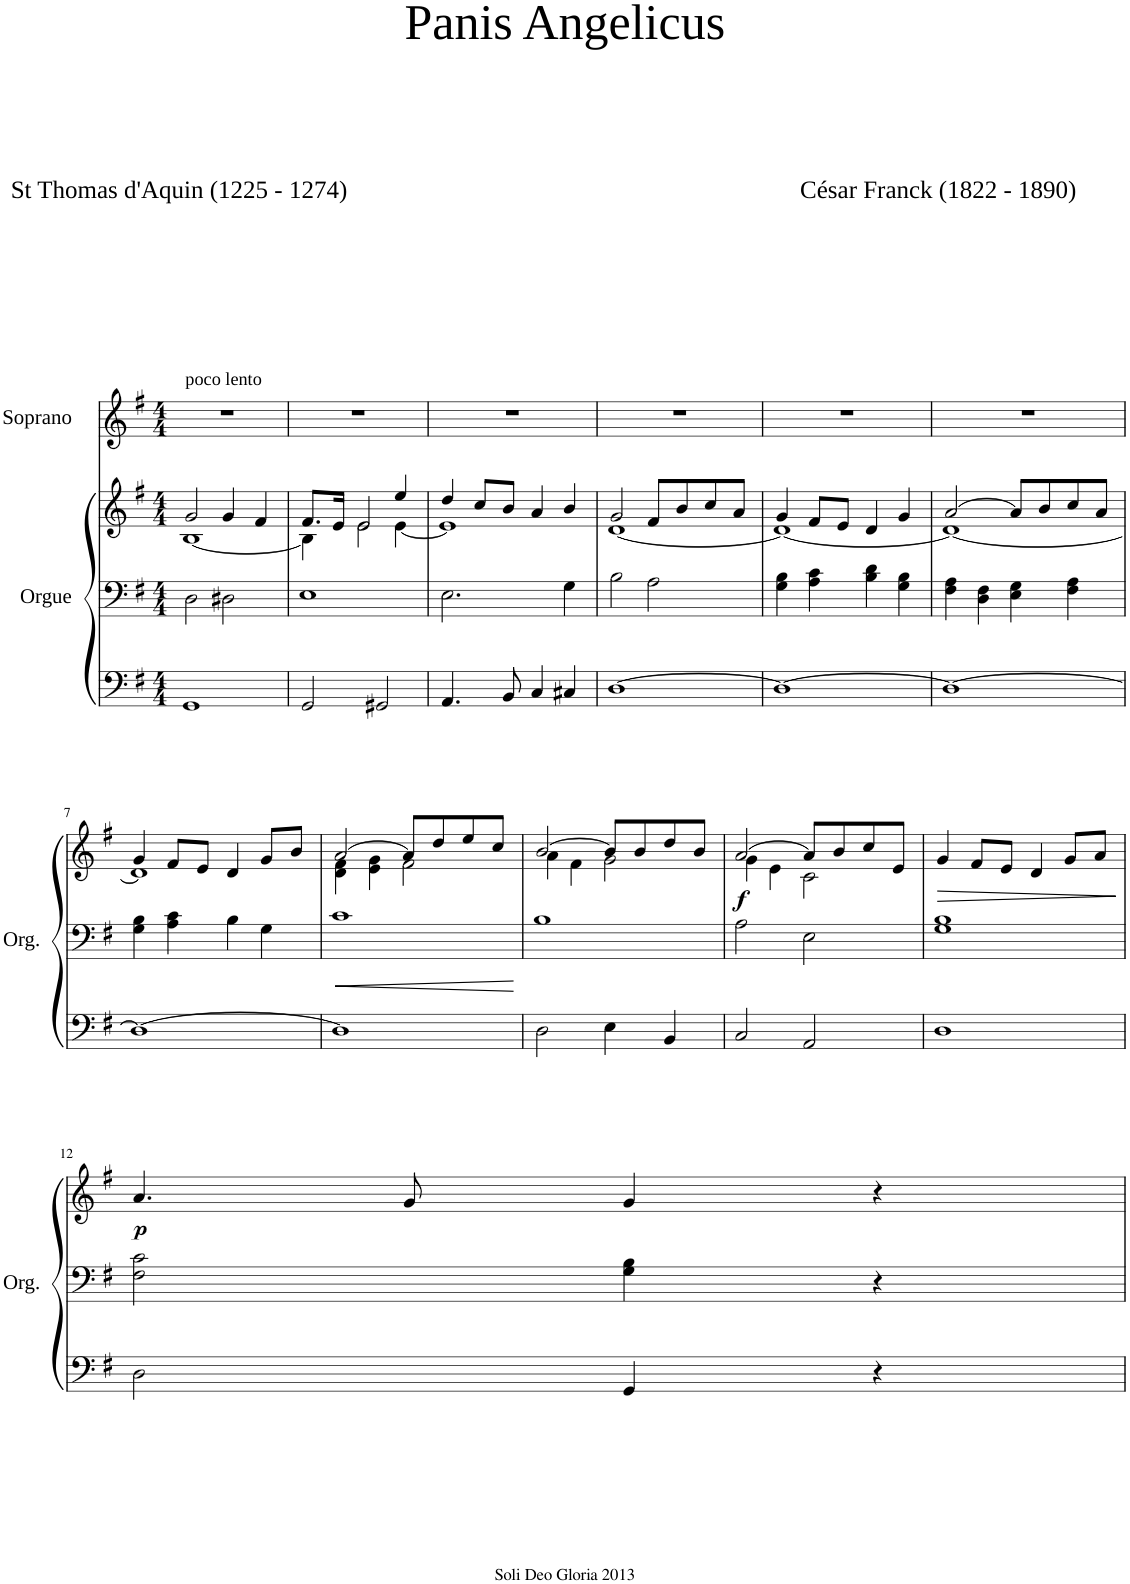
**kern	**kern	**kern	**dynam	**kern
*part2	*part2	*part2	*part2	*part1
*staff4	*staff3	*staff2	*staff2/3/4	*staff1
*I"Orgue	*	*	*	*I"Soprano
*I'Org.	*	*	*	*I'So.
*clefF4	*clefF4	*clefG2	*	*clefG2
*k[f#]	*k[f#]	*k[f#]	*	*k[f#]
*M4/4	*M4/4	*M4/4	*	*M4/4
=1	=1	=1	=1	=1
*	*	*^	*	*
!	!	!	!	!	!LO:TX:a:t=poco lento
1GG	2D\	2g/	[1B	.	1r
.	2D#X\	4g/	.	.	.
.	.	4f#/	.	.	.
=2	=2	=2	=2	=2	=2
2GG/	1E	8.f#/L	4B\]	.	1r
.	.	16e/Jk	.	.	.
.	.	2e/	2e\	.	.
2GG#X/	.	.	.	.	.
.	.	4ee/	[4e\	.	.
=3	=3	=3	=3	=3	=3
4.AA/	2.E\	4dd/	1e]	.	1r
.	.	8cc/L	.	.	.
8BB/	.	8b/J	.	.	.
4C/	.	4a/	.	.	.
4C#X/	4G\	4b/	.	.	.
=4	=4	=4	=4	=4	=4
[1D	2B\	2g/	[1d	.	1r
.	2A\	8f#/L	.	.	.
.	.	8b/	.	.	.
.	.	8cc/	.	.	.
.	.	8a/J	.	.	.
=5	=5	=5	=5	=5	=5
1D_	4G\ 4B\	4g/	1d_	.	1r
.	4A\ 4c\	8f#/L	.	.	.
.	.	8e/J	.	.	.
.	4B\ 4d\	4d/	.	.	.
.	4G\ 4B\	4g/	.	.	.
=6	=6	=6	=6	=6	=6
1D_	4F#\ 4A\	[2a/	1d_	.	1r
.	4D\ 4F#\	.	.	.	.
.	4E\ 4G\	8a/L]	.	.	.
.	.	8b/	.	.	.
.	4F#\ 4A\	8cc/	.	.	.
.	.	8a/J	.	.	.
!!LO:LB:g=z
=7	=7	=7	=7	=7	=7
1D_	4G\ 4B\	4g/	1d]	.	1r
.	4A\ 4c\	8f#/L	.	.	.
.	.	8e/J	.	.	.
.	4B\	4d/	.	.	.
.	4G\	8g/L	.	.	.
.	.	8b/J	.	.	.
=8	=8	=8	=8	=8	=8
1D]	1c	[2a/	4d\ 4f#\	.	1r
.	.	.	4e\ 4g\	.	.
.	.	8a/L]	2f#\	.	.
.	.	8dd/	.	.	.
.	.	8ee/	.	.	.
.	.	8cc/J	.	.	.
=9	=9	=9	=9	=9	=9
2D\	1B	[2b/	4a\	.	1r
.	.	.	4f#\	.	.
4E\	.	8b/L]	2g\	.	.
.	.	8b/	.	.	.
4BB/	.	8dd/	.	.	.
.	.	8b/J	.	.	.
=10	=10	=10	=10	=10	=10
!	!	!	!	!LO:DY:b	!
2C/	2A\	[2a/	4g\	f	1r
.	.	.	4e\	.	.
2AA/	2E\	8a/L]	2c\	.	.
.	.	8b/	.	.	.
.	.	8cc/	.	.	.
.	.	8e/J	.	.	.
*	*	*v	*v	*	*
=11	=11	=11	=11	=11
!	!	!	!LO:HP:b	!
1D	1G 1B	4g/	>	1r
.	.	8f#/L	.	.
.	.	8e/J	.	.
.	.	4d/	.	.
.	.	8g/L	.	.
.	.	8a/J	.	.
.	.	.	]	.
!!LO:LB:g=z
=12	=12	=12	=12	=12
!	!	!	!LO:DY:b	!
2D\	2F#\ 2c\	4.a/	p	1r
.	.	8g/	.	.
4GG/	4G\ 4B\	4g/	.	.
4r	4r	4r	.	.
=	=	=	=	=
*-	*-	*-	*-	*-
